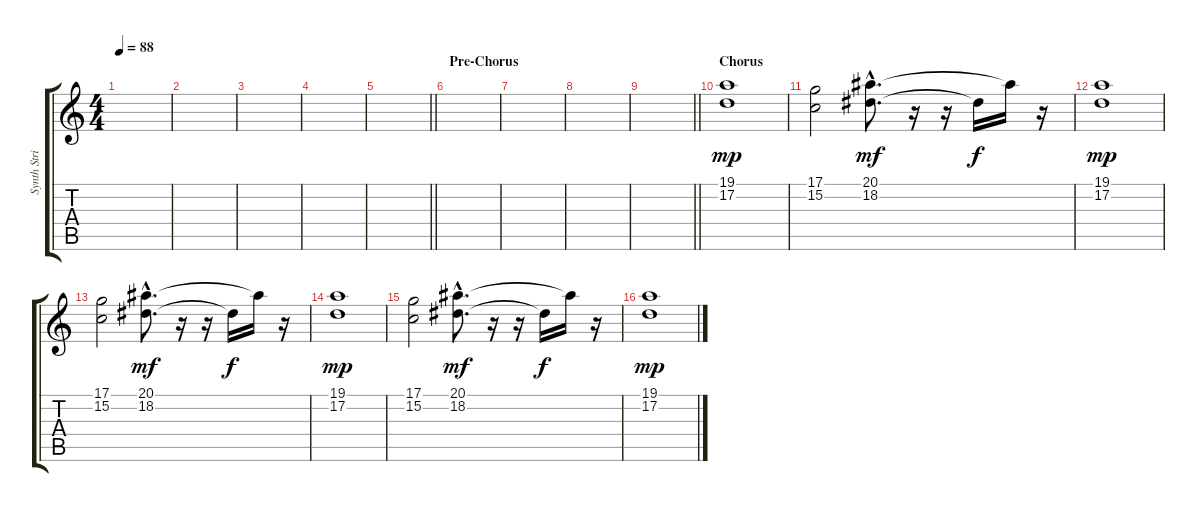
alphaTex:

\track ("Synth Strings [Flake]" "Synth Stri") {instrument stringensemble1}
\staff {score tabs}
\tuning (D4 A3 F3 C3 G2 C2) {hide}
\ts (4 4)
\tempo 88
\clef g2
\ks c
|
|
|
|
\barLineRight lightlight
|
\section ("" "Pre-Chorus")
|
|
|
\barLineRight lightlight
|
\section ("" "Chorus")
(19.1 17.2).1{dy mp volume 10} |
(17.1 15.2).2 (20.1{hac} 18.2{hac}).8{d dy mf} r.16 r.16 18.2{t}.16{dy f} 20.1{t}.16 r.16 |
(19.1 17.2).1{dy mp} |
(17.1 15.2).2 (20.1{hac} 18.2{hac}).8{d dy mf} r.16 r.16 18.2{t}.16{dy f} 20.1{t}.16 r.16 |
(19.1 17.2).1{dy mp} |
(17.1 15.2).2 (20.1{hac} 18.2{hac}).8{d dy mf} r.16 r.16 18.2{t}.16{dy f} 20.1{t}.16 r.16 |
(19.1 17.2).1{dy mp}
